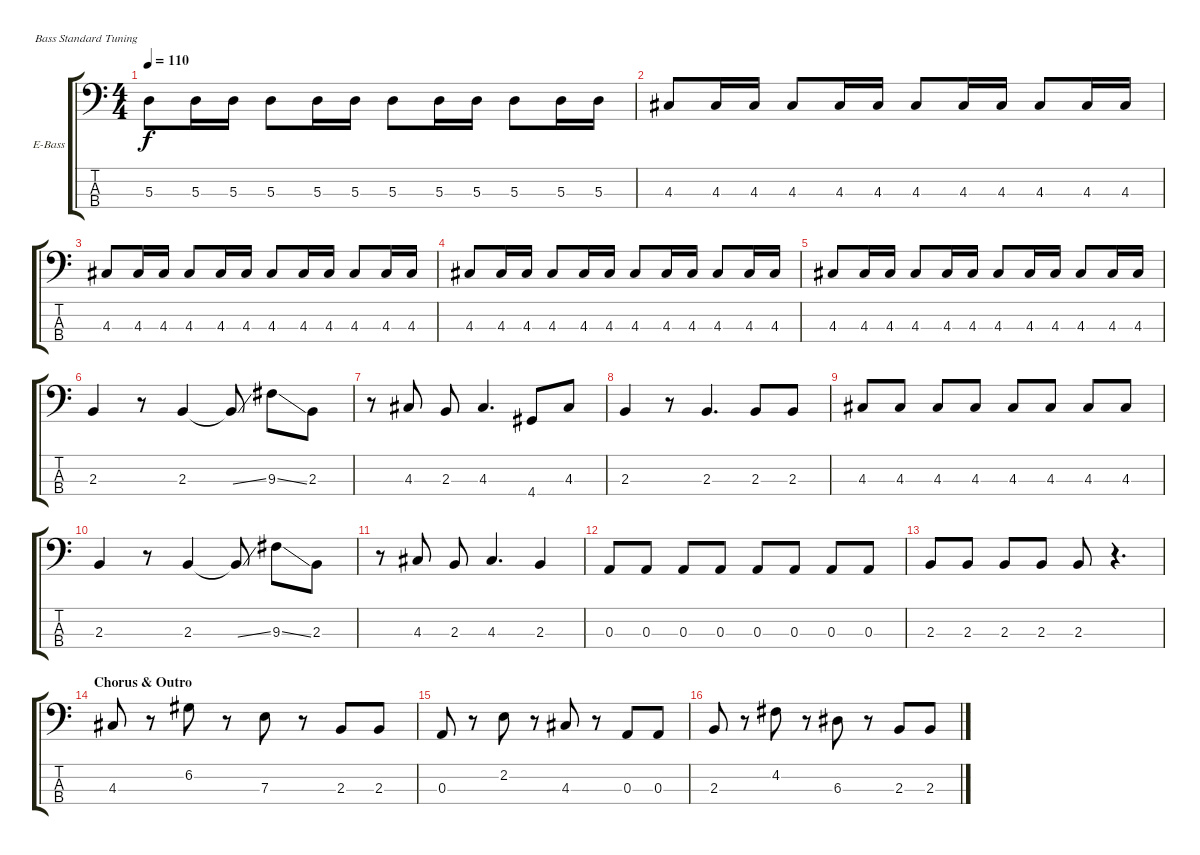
\defaultSystemsLayout 4
\bracketExtendMode groupsimilarinstruments
\firstSystemTrackNameOrientation horizontal
\otherSystemsTrackNameOrientation horizontal
\track ("Electric Bass" "E-Bass") {instrument electricbassfinger}
\staff {score tabs}
\tuning (G2 D2 A1 E1)
\ts (4 4)
\tempo 110
\clef f4
\ks c
5.3.8{dy f} 5.3.16 5.3.16 5.3.8 5.3.16 5.3.16 5.3.8 5.3.16 5.3.16 5.3.8 5.3.16 5.3.16 |
4.3.8 4.3.16 4.3.16 4.3.8 4.3.16 4.3.16 4.3.8 4.3.16 4.3.16 4.3.8 4.3.16 4.3.16 |
4.3.8 4.3.16 4.3.16 4.3.8 4.3.16 4.3.16 4.3.8 4.3.16 4.3.16 4.3.8 4.3.16 4.3.16 |
4.3.8 4.3.16 4.3.16 4.3.8 4.3.16 4.3.16 4.3.8 4.3.16 4.3.16 4.3.8 4.3.16 4.3.16 |
4.3.8 4.3.16 4.3.16 4.3.8 4.3.16 4.3.16 4.3.8 4.3.16 4.3.16 4.3.8 4.3.16 4.3.16 |
2.3.4 r.8 2.3.4 2.3{ss t}.8 9.3{ss}.8 2.3.8 |
r.8 4.3.8 2.3.8 4.3.4{d} 4.4.8 4.3.8 |
2.3.4 r.8 2.3.4{d} 2.3.8 2.3.8 |
4.3.8 4.3.8 4.3.8 4.3.8 4.3.8 4.3.8 4.3.8 4.3.8 |
2.3.4 r.8 2.3.4 2.3{ss t}.8 9.3{ss}.8 2.3.8 |
r.8 4.3.8 2.3.8 4.3.4{d} 2.3.4 |
0.3.8 0.3.8 0.3.8 0.3.8 0.3.8 0.3.8 0.3.8 0.3.8 |
2.3.8 2.3.8 2.3.8 2.3.8 2.3.8 r.4{d} |
\section ("" "Chorus & Outro")
4.3.8 r.8 6.2.8 r.8 7.3.8 r.8 2.3.8 2.3.8 |
0.3.8 r.8 2.2.8 r.8 4.3.8 r.8 0.3.8 0.3.8 |
2.3.8 r.8 4.2.8 r.8 6.3.8 r.8 2.3.8 2.3.8
